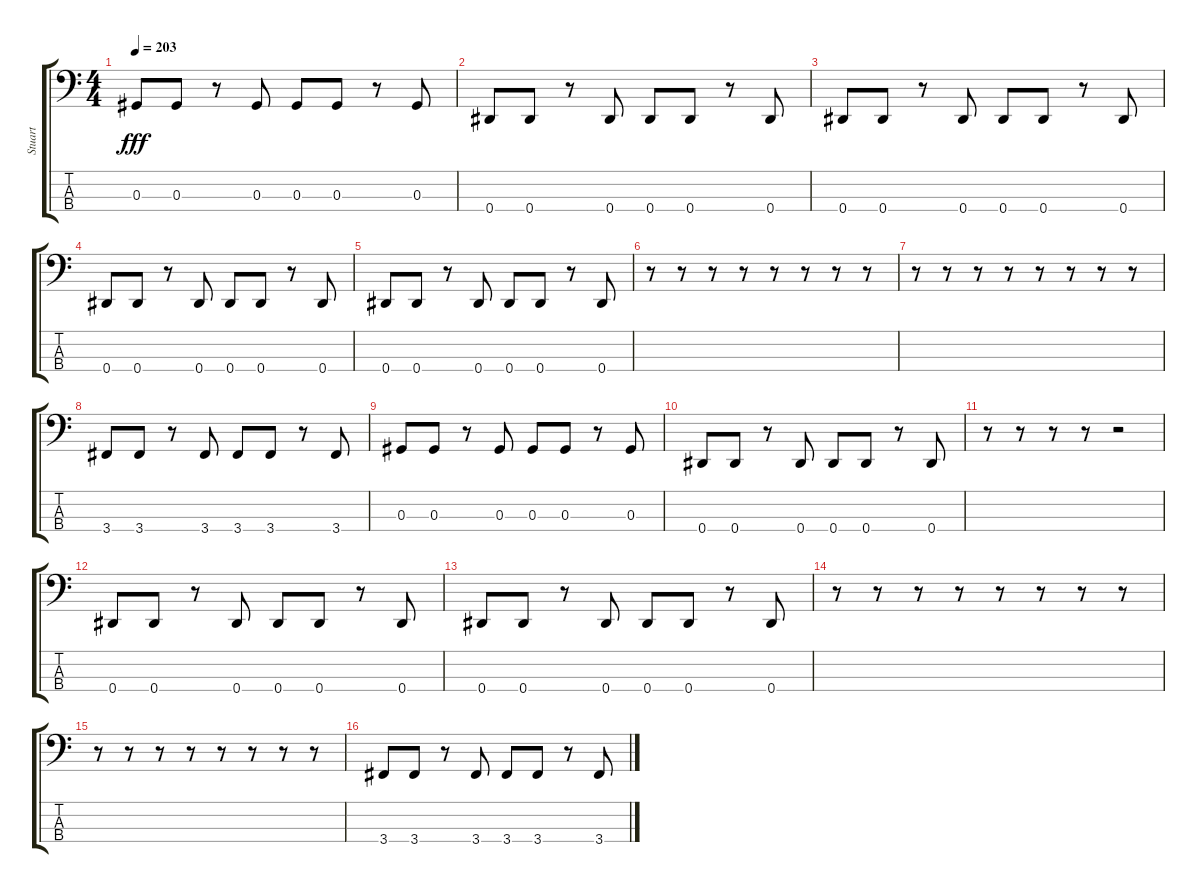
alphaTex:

\track ("Stuart" "Stuart") {instrument electricbassfinger}
\staff {score tabs}
\tuning (Gb2 Db2 Ab1 Eb1) {hide}
\ts (4 4)
\tempo 203
\clef f4
\ks c
0.3.8{dy fff} 0.3.8 r.8 0.3.8 0.3.8 0.3.8 r.8 0.3.8 |
0.4.8 0.4.8 r.8 0.4.8 0.4.8 0.4.8 r.8 0.4.8 |
0.4.8 0.4.8 r.8 0.4.8 0.4.8 0.4.8 r.8 0.4.8 |
0.4.8 0.4.8 r.8 0.4.8 0.4.8 0.4.8 r.8 0.4.8 |
0.4.8 0.4.8 r.8 0.4.8 0.4.8 0.4.8 r.8 0.4.8 |
r.8 r.8 r.8 r.8 r.8 r.8 r.8 r.8 |
r.8 r.8 r.8 r.8 r.8 r.8 r.8 r.8 |
3.4.8 3.4.8 r.8 3.4.8 3.4.8 3.4.8 r.8 3.4.8 |
0.3.8 0.3.8 r.8 0.3.8 0.3.8 0.3.8 r.8 0.3.8 |
0.4.8 0.4.8 r.8 0.4.8 0.4.8 0.4.8 r.8 0.4.8 |
r.8 r.8 r.8 r.8 r.2 |
0.4.8 0.4.8 r.8 0.4.8 0.4.8 0.4.8 r.8 0.4.8 |
0.4.8 0.4.8 r.8 0.4.8 0.4.8 0.4.8 r.8 0.4.8 |
r.8 r.8 r.8 r.8 r.8 r.8 r.8 r.8 |
r.8 r.8 r.8 r.8 r.8 r.8 r.8 r.8 |
3.4.8 3.4.8 r.8 3.4.8 3.4.8 3.4.8 r.8 3.4.8
